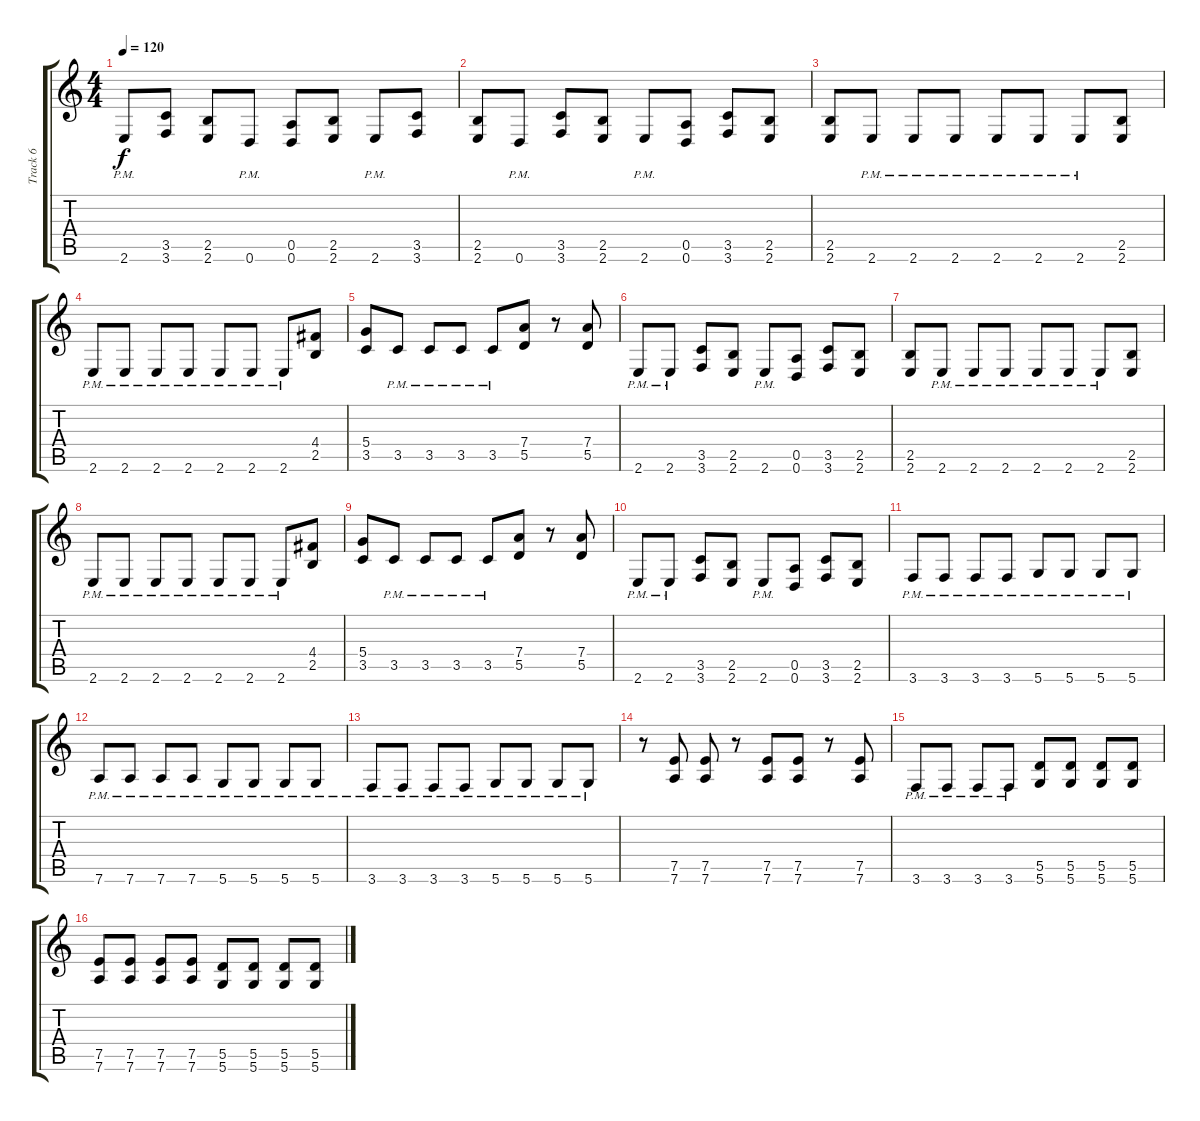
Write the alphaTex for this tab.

\track ("Track 6" "Track 6") {instrument distortionguitar}
\staff {score tabs}
\tuning (E4 B3 G3 D3 A2 D2) {hide}
\ts (4 4)
\tempo 120
\clef g2
\ks c
2.6{pm}.8{dy f} (3.5 3.6).8 (2.5 2.6).8 0.6{pm}.8 (0.5 0.6).8 (2.5 2.6).8 2.6{pm}.8 (3.5 3.6).8 |
(2.5 2.6).8 0.6{pm}.8 (3.5 3.6).8 (2.5 2.6).8 2.6{pm}.8 (0.5 0.6).8 (3.5 3.6).8 (2.5 2.6).8 |
(2.5 2.6).8 2.6{pm}.8 2.6{pm}.8 2.6{pm}.8 2.6{pm}.8 2.6{pm}.8 2.6{pm}.8 (2.5 2.6).8 |
2.6{pm}.8 2.6{pm}.8 2.6{pm}.8 2.6{pm}.8 2.6{pm}.8 2.6{pm}.8 2.6{pm}.8 (4.4 2.5).8 |
(5.4 3.5).8 3.5{pm}.8 3.5{pm}.8 3.5{pm}.8 3.5{pm}.8 (7.4 5.5).8 r.8 (7.4 5.5).8 |
2.6{pm}.8 2.6{pm}.8 (3.5 3.6).8 (2.5 2.6).8 2.6{pm}.8 (0.5 0.6).8 (3.5 3.6).8 (2.5 2.6).8 |
(2.5 2.6).8 2.6{pm}.8 2.6{pm}.8 2.6{pm}.8 2.6{pm}.8 2.6{pm}.8 2.6{pm}.8 (2.5 2.6).8 |
2.6{pm}.8 2.6{pm}.8 2.6{pm}.8 2.6{pm}.8 2.6{pm}.8 2.6{pm}.8 2.6{pm}.8 (4.4 2.5).8 |
(5.4 3.5).8 3.5{pm}.8 3.5{pm}.8 3.5{pm}.8 3.5{pm}.8 (7.4 5.5).8 r.8 (7.4 5.5).8 |
2.6{pm}.8 2.6{pm}.8 (3.5 3.6).8 (2.5 2.6).8 2.6{pm}.8 (0.5 0.6).8 (3.5 3.6).8 (2.5 2.6).8 |
3.6{pm}.8 3.6{pm}.8 3.6{pm}.8 3.6{pm}.8 5.6{pm}.8 5.6{pm}.8 5.6{pm}.8 5.6{pm}.8 |
7.6{pm}.8 7.6{pm}.8 7.6{pm}.8 7.6{pm}.8 5.6{pm}.8 5.6{pm}.8 5.6{pm}.8 5.6{pm}.8 |
3.6{pm}.8 3.6{pm}.8 3.6{pm}.8 3.6{pm}.8 5.6{pm}.8 5.6{pm}.8 5.6{pm}.8 5.6{pm}.8 |
r.8 (7.5 7.6).8 (7.5 7.6).8 r.8 (7.5 7.6).8 (7.5 7.6).8 r.8 (7.5 7.6).8 |
3.6{pm}.8 3.6{pm}.8 3.6{pm}.8 3.6{pm}.8 (5.5 5.6).8 (5.5 5.6).8 (5.5 5.6).8 (5.5 5.6).8 |
(7.5 7.6).8 (7.5 7.6).8 (7.5 7.6).8 (7.5 7.6).8 (5.5 5.6).8 (5.5 5.6).8 (5.5 5.6).8 (5.5 5.6).8
